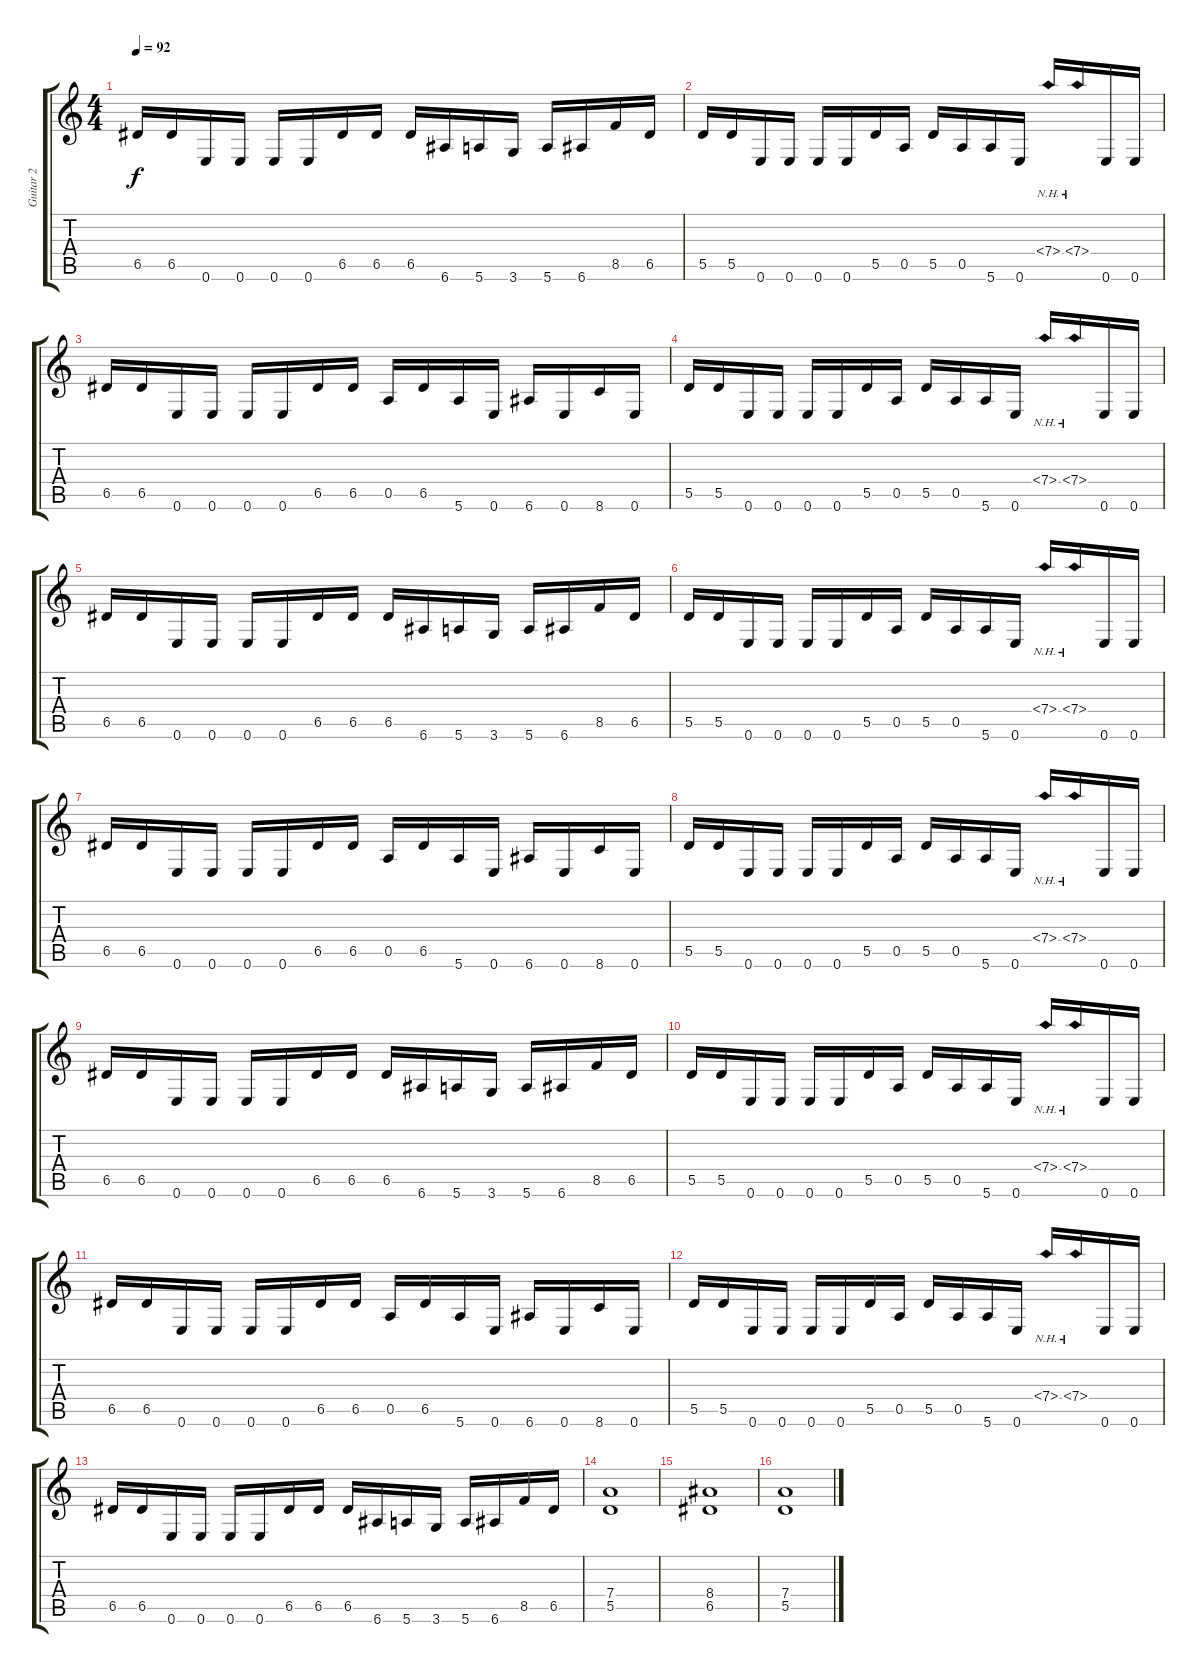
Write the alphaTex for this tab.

\track ("Guitar 2" "Guitar 2") {instrument overdrivenguitar}
\staff {score tabs}
\tuning (E4 B3 G3 D3 A2 E2) {hide}
\ts (4 4)
\tempo 92
\clef g2
\ks c
6.5.16{dy f} 6.5.16 0.6.16 0.6.16 0.6.16 0.6.16 6.5.16 6.5.16 6.5.16 6.6.16 5.6.16 3.6.16 5.6.16 6.6.16 8.5.16 6.5.16 |
5.5.16 5.5.16 0.6.16 0.6.16 0.6.16 0.6.16 5.5.16 0.5.16 5.5.16 0.5.16 5.6.16 0.6.16 7.4{nh}.16 7.4{nh}.16 0.6.16 0.6.16 |
6.5.16 6.5.16 0.6.16 0.6.16 0.6.16 0.6.16 6.5.16 6.5.16 0.5.16 6.5.16 5.6.16 0.6.16 6.6.16 0.6.16 8.6.16 0.6.16 |
5.5.16 5.5.16 0.6.16 0.6.16 0.6.16 0.6.16 5.5.16 0.5.16 5.5.16 0.5.16 5.6.16 0.6.16 7.4{nh}.16 7.4{nh}.16 0.6.16 0.6.16 |
6.5.16 6.5.16 0.6.16 0.6.16 0.6.16 0.6.16 6.5.16 6.5.16 6.5.16 6.6.16 5.6.16 3.6.16 5.6.16 6.6.16 8.5.16 6.5.16 |
5.5.16 5.5.16 0.6.16 0.6.16 0.6.16 0.6.16 5.5.16 0.5.16 5.5.16 0.5.16 5.6.16 0.6.16 7.4{nh}.16 7.4{nh}.16 0.6.16 0.6.16 |
6.5.16 6.5.16 0.6.16 0.6.16 0.6.16 0.6.16 6.5.16 6.5.16 0.5.16 6.5.16 5.6.16 0.6.16 6.6.16 0.6.16 8.6.16 0.6.16 |
5.5.16 5.5.16 0.6.16 0.6.16 0.6.16 0.6.16 5.5.16 0.5.16 5.5.16 0.5.16 5.6.16 0.6.16 7.4{nh}.16 7.4{nh}.16 0.6.16 0.6.16 |
6.5.16 6.5.16 0.6.16 0.6.16 0.6.16 0.6.16 6.5.16 6.5.16 6.5.16 6.6.16 5.6.16 3.6.16 5.6.16 6.6.16 8.5.16 6.5.16 |
5.5.16 5.5.16 0.6.16 0.6.16 0.6.16 0.6.16 5.5.16 0.5.16 5.5.16 0.5.16 5.6.16 0.6.16 7.4{nh}.16 7.4{nh}.16 0.6.16 0.6.16 |
6.5.16 6.5.16 0.6.16 0.6.16 0.6.16 0.6.16 6.5.16 6.5.16 0.5.16 6.5.16 5.6.16 0.6.16 6.6.16 0.6.16 8.6.16 0.6.16 |
5.5.16 5.5.16 0.6.16 0.6.16 0.6.16 0.6.16 5.5.16 0.5.16 5.5.16 0.5.16 5.6.16 0.6.16 7.4{nh}.16 7.4{nh}.16 0.6.16 0.6.16 |
6.5.16 6.5.16 0.6.16 0.6.16 0.6.16 0.6.16 6.5.16 6.5.16 6.5.16 6.6.16 5.6.16 3.6.16 5.6.16 6.6.16 8.5.16 6.5.16 |
(7.4 5.5).1 |
(8.4 6.5).1 |
(7.4 5.5).1
